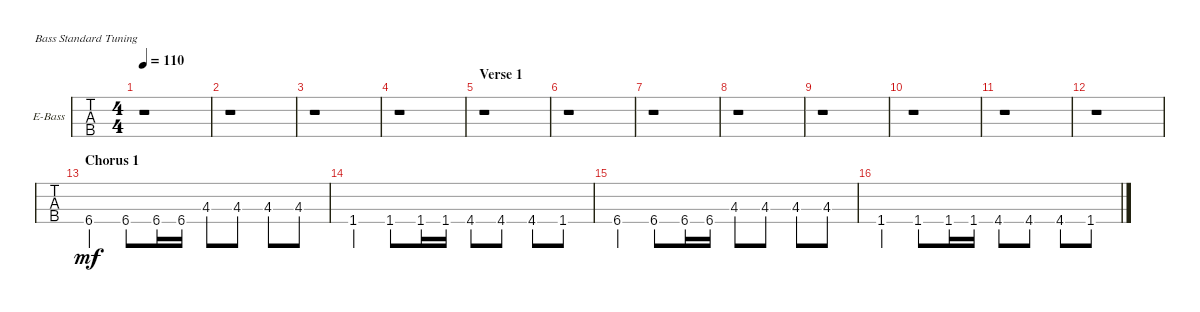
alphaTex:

\defaultSystemsLayout 4
\bracketExtendMode groupsimilarinstruments
\firstSystemTrackNameOrientation horizontal
\otherSystemsTrackNameOrientation horizontal
\chordDiagramsInScore
\track ("Bass" "E-Bass") {instrument electricbassfinger}
\staff {tabs}
\tuning (G2 D2 A1 E1)
\ts (4 4)
\tempo 110
\clef f4
\ks c
r.1{dy mf instrument electricbassfinger} |
r.1 |
r.1 |
r.1 |
\section ("" "Verse 1")
r.1 |
r.1 |
r.1 |
r.1 |
r.1 |
r.1 |
r.1 |
r.1 |
\section ("" "Chorus 1")
6.4.4 6.4.8 6.4.16 6.4.16 4.3.8 4.3.8 4.3.8 4.3.8 |
1.4.4 1.4.8 1.4.16 1.4.16 4.4.8 4.4.8 4.4.8 1.4.8 |
6.4.4 6.4.8 6.4.16 6.4.16 4.3.8 4.3.8 4.3.8 4.3.8 |
1.4.4 1.4.8 1.4.16 1.4.16 4.4.8 4.4.8 4.4.8 1.4.8
